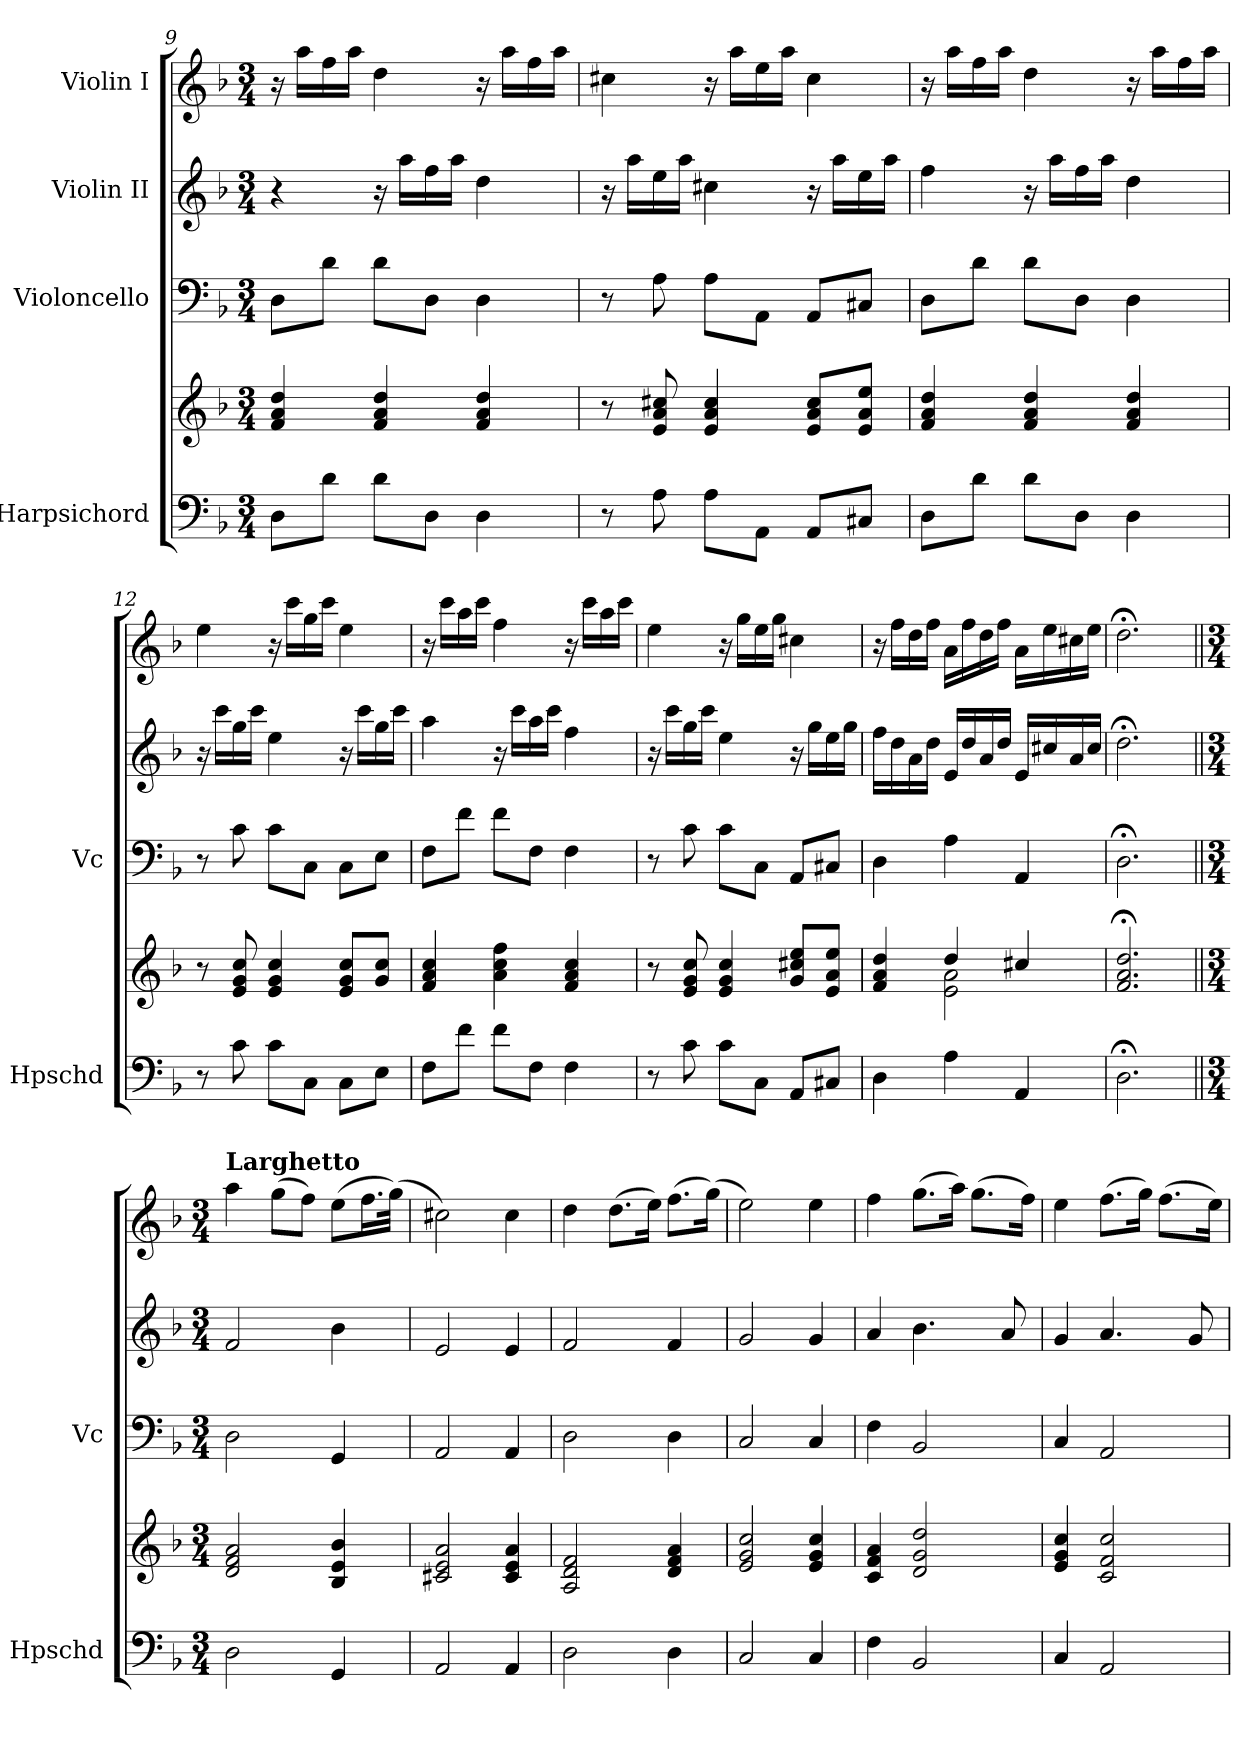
**kern	**kern	**kern	**kern	**kern
*part4	*part4	*part3	*part2	*part1
*staff5	*staff4	*staff3	*staff2	*staff1
*I"Harpsichord	*	*I"Violoncello	*I"Violin II	*I"Violin I
*I'Hpschd	*	*I'Vc	*	*
!!LO:PB:g=z
*clefF4	*clefG2	*clefF4	*clefG2	*clefG2
*k[b-]	*k[b-]	*k[b-]	*k[b-]	*k[b-]
*M3/4	*M3/4	*M3/4	*M3/4	*M3/4
=9	=9	=9	=9	=9
8D\L	4f/ 4a/ 4dd/	8D\L	4r	16r
.	.	.	.	16aa\LL
8d\J	.	8d\J	.	16ff\
.	.	.	.	16aa\JJ
8d\L	4f/ 4a/ 4dd/	8d\L	16r	4dd\
.	.	.	16aa\LL	.
8D\J	.	8D\J	16ff\	.
.	.	.	16aa\JJ	.
4D\	4f/ 4a/ 4dd/	4D\	4dd\	16r
.	.	.	.	16aa\LL
.	.	.	.	16ff\
.	.	.	.	16aa\JJ
=10	=10	=10	=10	=10
8r	8r	8r	16r	4cc#X\
.	.	.	16aa\LL	.
8A\	8e/ 8a/ 8cc#X/	8A\	16ee\	.
.	.	.	16aa\JJ	.
8A\L	4e/ 4a/ 4cc#/	8A\L	4cc#X\	16r
.	.	.	.	16aa\LL
8AA\J	.	8AA\J	.	16ee\
.	.	.	.	16aa\JJ
8AA/L	8e/ 8a/ 8cc#/L	8AA/L	16r	4cc#\
.	.	.	16aa\LL	.
8C#X/J	8e/ 8a/ 8ee/J	8C#X/J	16ee\	.
.	.	.	16aa\JJ	.
=11	=11	=11	=11	=11
8D\L	4f/ 4a/ 4dd/	8D\L	4ff\	16r
.	.	.	.	16aa\LL
8d\J	.	8d\J	.	16ff\
.	.	.	.	16aa\JJ
8d\L	4f/ 4a/ 4dd/	8d\L	16r	4dd\
.	.	.	16aa\LL	.
8D\J	.	8D\J	16ff\	.
.	.	.	16aa\JJ	.
4D\	4f/ 4a/ 4dd/	4D\	4dd\	16r
.	.	.	.	16aa\LL
.	.	.	.	16ff\
.	.	.	.	16aa\JJ
=12	=12	=12	=12	=12
8r	8r	8r	16r	4ee\
.	.	.	16ccc\LL	.
8c\	8e/ 8g/ 8cc/	8c\	16gg\	.
.	.	.	16ccc\JJ	.
8c\L	4e/ 4g/ 4cc/	8c\L	4ee\	16r
.	.	.	.	16ccc\LL
8C\J	.	8C\J	.	16gg\
.	.	.	.	16ccc\JJ
8C\L	8e/ 8g/ 8cc/L	8C\L	16r	4ee\
.	.	.	16ccc\LL	.
8E\J	8g/ 8cc/J	8E\J	16gg\	.
.	.	.	16ccc\JJ	.
!!LO:LB:g=z
=13	=13	=13	=13	=13
8F\L	4f/ 4a/ 4cc/	8F\L	4aa\	16r
.	.	.	.	16ccc\LL
8f\J	.	8f\J	.	16aa\
.	.	.	.	16ccc\JJ
8f\L	4a\ 4cc\ 4ff\	8f\L	16r	4ff\
.	.	.	16ccc\LL	.
8F\J	.	8F\J	16aa\	.
.	.	.	16ccc\JJ	.
4F\	4f/ 4a/ 4cc/	4F\	4ff\	16r
.	.	.	.	16ccc\LL
.	.	.	.	16aa\
.	.	.	.	16ccc\JJ
=14	=14	=14	=14	=14
8r	8r	8r	16r	4ee\
.	.	.	16ccc\LL	.
8c\	8e/ 8g/ 8cc/	8c\	16gg\	.
.	.	.	16ccc\JJ	.
8c\L	4e/ 4g/ 4cc/	8c\L	4ee\	16r
.	.	.	.	16gg\LL
8C\J	.	8C\J	.	16ee\
.	.	.	.	16gg\JJ
8AA/L	8g/ 8cc#X/ 8ee/L	8AA/L	16r	4cc#X\
.	.	.	16gg\LL	.
8C#X/J	8e/ 8a/ 8ee/J	8C#X/J	16ee\	.
.	.	.	16gg\JJ	.
=15	=15	=15	=15	=15
*	*^	*	*	*
4D\	4f/ 4a/ 4dd/	4ryy	4D\	16ff\LL	16r
.	.	.	.	16dd\	16ff\LL
.	.	.	.	16a\	16dd\
.	.	.	.	16dd\JJ	16ff\JJ
4A\	4dd/	2e\ 2a\	4A\	16e/LL	16a\LL
.	.	.	.	16dd/	16ff\
.	.	.	.	16a/	16dd\
.	.	.	.	16dd/JJ	16ff\JJ
4AA/	4cc#X/	.	4AA/	16e/LL	16a\LL
.	.	.	.	16cc#X/	16ee\
.	.	.	.	16a/	16cc#X\
.	.	.	.	16cc#/JJ	16ee\JJ
*	*v	*v	*	*	*
=16	=16	=16	=16	=16
2.D;<\	2.f/;< 2.a/;< 2.dd/;<	2.D;<\	2.dd;<\	2.dd;<\
!!LO:LB:g=z
=1||	=1||	=1||	=1||	=1||
!!LO:REH:place=s1:a:B:fs=14:t=12
*M3/4	*M3/4	*M3/4	*M3/4	*M3/4
!	!	!	!	!LO:TX:a:B:t=Larghetto
2D\	2d/ 2f/ 2a/	2D\	2f/	4aa\
.	.	.	.	(>8gg\L
.	.	.	.	8ff\J)
4GG/	4B-/ 4e/ 4b-/	4GG/	4b-\	(>8ee\L
.	.	.	.	16.ff\L
.	.	.	.	(>32gg\JJk)
=2	=2	=2	=2	=2
2AA/	2c#X/ 2e/ 2a/	2AA/	2e/	2cc#X\)
4AA/	4c#/ 4e/ 4a/	4AA/	4e/	4cc#\
=3	=3	=3	=3	=3
2D\	2A/ 2d/ 2f/	2D\	2f/	4dd\
.	.	.	.	(>8.dd\L
.	.	.	.	16ee\Jk)
4D\	4d/ 4f/ 4a/	4D\	4f/	(>8.ff\L
.	.	.	.	(>16gg\Jk)
=4	=4	=4	=4	=4
2C/	2e/ 2g/ 2cc/	2C/	2g/	2ee\)
4C/	4e/ 4g/ 4cc/	4C/	4g/	4ee\
=5	=5	=5	=5	=5
4F\	4c/ 4f/ 4a/	4F\	4a/	4ff\
2BB-/	2d/ 2g/ 2dd/	2BB-/	4.b-\	(>8.gg\L
.	.	.	.	16aa\Jk)
.	.	.	.	(>8.gg\L
.	.	.	8a/	.
.	.	.	.	16ff\Jk)
=6	=6	=6	=6	=6
4C/	4e/ 4g/ 4cc/	4C/	4g/	4ee\
2AA/	2c/ 2f/ 2cc/	2AA/	4.a/	(>8.ff\L
.	.	.	.	16gg\Jk)
.	.	.	.	(>8.ff\L
.	.	.	8g/	.
.	.	.	.	16ee\Jk)
=	=	=	=	=
*-	*-	*-	*-	*-
